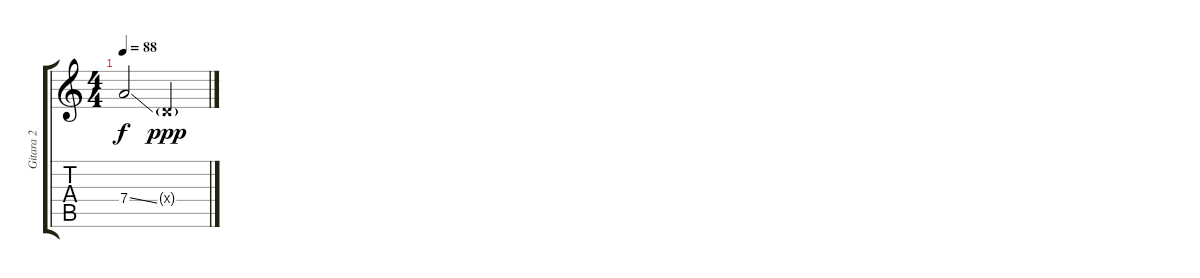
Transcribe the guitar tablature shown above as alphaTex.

\track ("Gitara 2" "Gitara 2") {instrument overdrivenguitar}
\staff {score tabs}
\tuning (E4 B3 G3 D3 A2 E2) {hide}
\ts (4 4)
\tempo 88
\clef g2
\ks c
7.4{ss}.2{dy f} 0.4{g x}.2{dy ppp}
